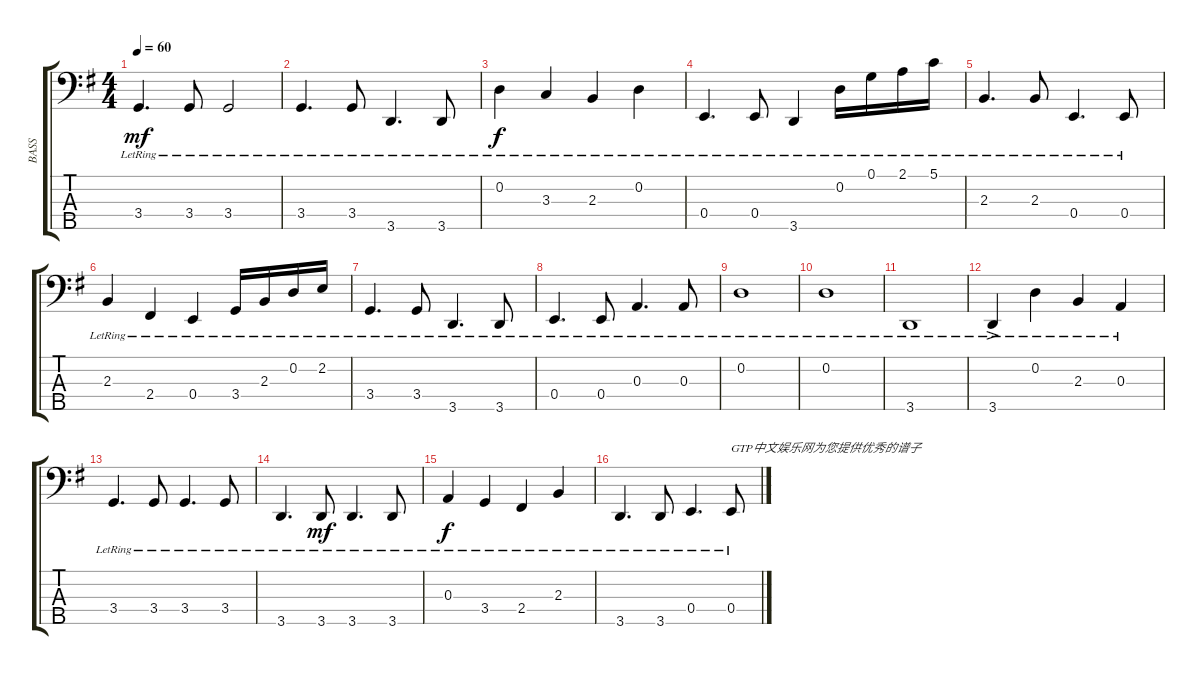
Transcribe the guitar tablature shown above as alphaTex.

\track ("BASS" "BASS") {instrument electricbassfinger}
\staff {score tabs}
\tuning (G2 D2 A1 E1 B0) {hide}
\ts (4 4)
\tempo 60
\clef f4
\ks g
3.4{lr}.4{d dy mf} 3.4{lr}.8 3.4{lr}.2 |
3.4{lr}.4{d} 3.4{lr}.8 3.5{lr}.4{d} 3.5{lr}.8 |
0.2{lr}.4{dy f} 3.3{lr}.4 2.3{lr}.4 0.2{lr}.4 |
0.4{lr}.4{d} 0.4{lr}.8 3.5{lr}.4 0.2{lr}.16 0.1{lr}.16 2.1{lr}.16 5.1{lr}.16 |
2.3{lr}.4{d} 2.3{lr}.8 0.4{lr}.4{d} 0.4{lr}.8 |
2.3{lr}.4 2.4{lr}.4 0.4{lr}.4 3.4{lr}.16 2.3{lr}.16 0.2{lr}.16 2.2{lr}.16 |
3.4{lr}.4{d} 3.4{lr}.8 3.5{lr}.4{d} 3.5{lr}.8 |
0.4{lr}.4{d} 0.4{lr}.8 0.3{lr}.4{d} 0.3{lr}.8 |
0.2{lr}.1 |
0.2{lr}.1 |
3.5{lr}.1 |
3.5{ac lr}.4 0.2{lr}.4 2.3{lr}.4 0.3{lr}.4 |
3.4{lr}.4{d} 3.4{lr}.8 3.4{lr}.4{d} 3.4{lr}.8 |
3.5{lr}.4{d} 3.5{lr}.8{dy mf} 3.5{lr}.4{d} 3.5{lr}.8 |
0.3{lr}.4{dy f} 3.4{lr}.4 2.4{lr}.4 2.3{lr}.4 |
3.5{lr}.4{d} 3.5{lr}.8 0.4{lr}.4{d} 0.4{lr}.8{txt "GTP中文娱乐网为您提供优秀的谱子"}
